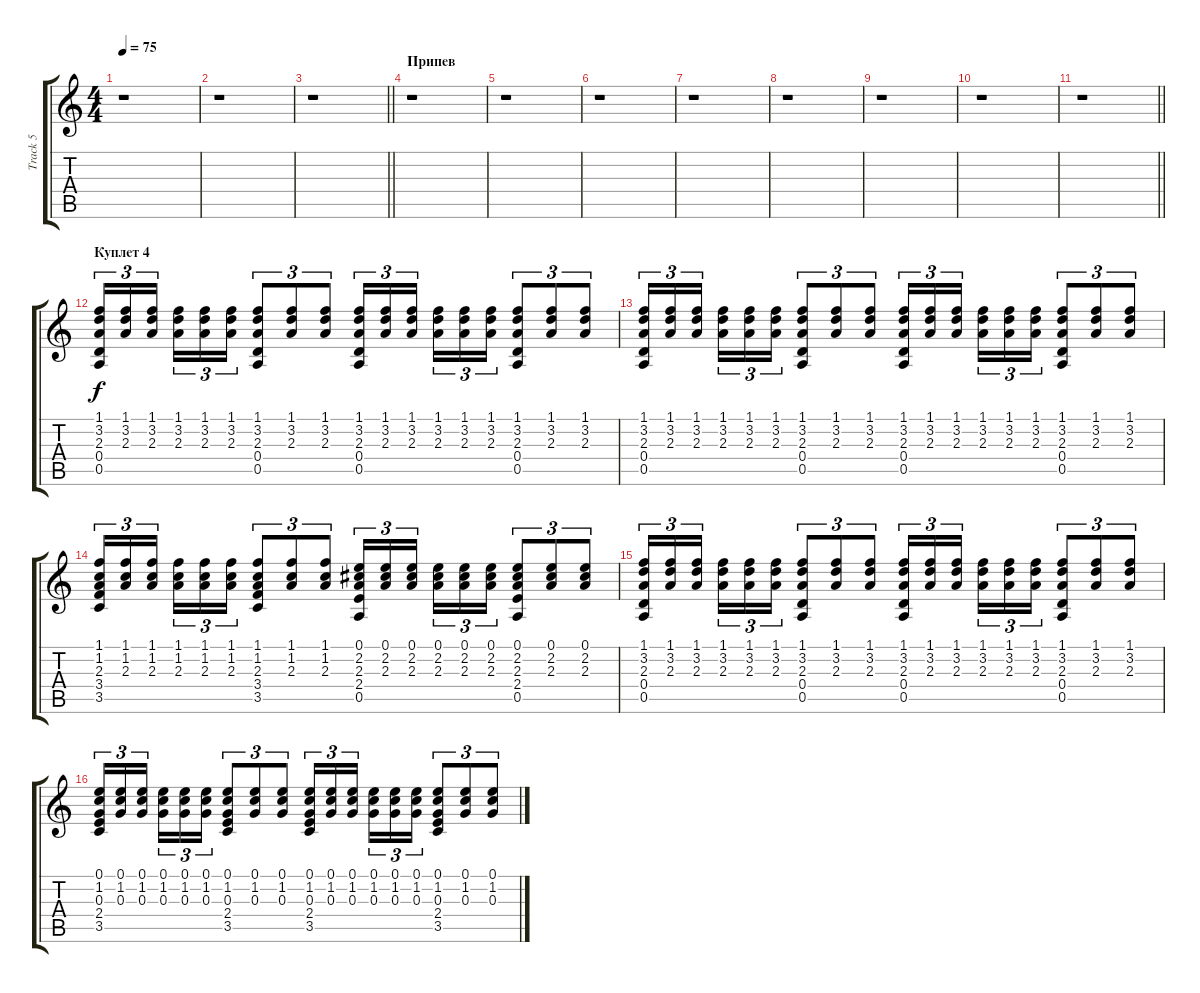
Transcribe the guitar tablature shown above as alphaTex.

\track ("Track 5" "Track 5") {mute instrument acousticguitarsteel}
\staff {score tabs}
\tuning (E4 B3 G3 D3 A2 E2) {hide}
\ts (4 4)
\tempo 75
\clef g2
\ks c
r.1{dy f} |
r.1 |
\barLineRight lightlight
r.1 |
\section ("" "Припев")
r.1 |
r.1 |
r.1 |
r.1 |
r.1 |
r.1 |
r.1 |
\barLineRight lightlight
r.1 |
\section ("" "Куплет 4")
(1.1 3.2 2.3 0.4 0.5).16{tu (3 2)} (1.1 3.2 2.3).16{tu (3 2)} (1.1 3.2 2.3).16{tu (3 2) beam splitsecondary} (1.1 3.2 2.3).16{tu (3 2)} (1.1 3.2 2.3).16{tu (3 2)} (1.1 3.2 2.3).16{tu (3 2)} (1.1 3.2 2.3 0.4 0.5).8{tu (3 2)} (1.1 3.2 2.3).8{tu (3 2)} (1.1 3.2 2.3).8{tu (3 2)} (1.1 3.2 2.3 0.4 0.5).16{tu (3 2)} (1.1 3.2 2.3).16{tu (3 2)} (1.1 3.2 2.3).16{tu (3 2) beam splitsecondary} (1.1 3.2 2.3).16{tu (3 2)} (1.1 3.2 2.3).16{tu (3 2)} (1.1 3.2 2.3).16{tu (3 2)} (1.1 3.2 2.3 0.4 0.5).8{tu (3 2)} (1.1 3.2 2.3).8{tu (3 2)} (1.1 3.2 2.3).8{tu (3 2)} |
(1.1 3.2 2.3 0.4 0.5).16{tu (3 2)} (1.1 3.2 2.3).16{tu (3 2)} (1.1 3.2 2.3).16{tu (3 2) beam splitsecondary} (1.1 3.2 2.3).16{tu (3 2)} (1.1 3.2 2.3).16{tu (3 2)} (1.1 3.2 2.3).16{tu (3 2)} (1.1 3.2 2.3 0.4 0.5).8{tu (3 2)} (1.1 3.2 2.3).8{tu (3 2)} (1.1 3.2 2.3).8{tu (3 2)} (1.1 3.2 2.3 0.4 0.5).16{tu (3 2)} (1.1 3.2 2.3).16{tu (3 2)} (1.1 3.2 2.3).16{tu (3 2) beam splitsecondary} (1.1 3.2 2.3).16{tu (3 2)} (1.1 3.2 2.3).16{tu (3 2)} (1.1 3.2 2.3).16{tu (3 2)} (1.1 3.2 2.3 0.4 0.5).8{tu (3 2)} (1.1 3.2 2.3).8{tu (3 2)} (1.1 3.2 2.3).8{tu (3 2)} |
(1.1 1.2 2.3 3.4 3.5).16{tu (3 2)} (1.1 1.2 2.3).16{tu (3 2)} (1.1 1.2 2.3).16{tu (3 2) beam splitsecondary} (1.1 1.2 2.3).16{tu (3 2)} (1.1 1.2 2.3).16{tu (3 2)} (1.1 1.2 2.3).16{tu (3 2)} (1.1 1.2 2.3 3.4 3.5).8{tu (3 2)} (1.1 1.2 2.3).8{tu (3 2)} (1.1 1.2 2.3).8{tu (3 2)} (0.1 2.2 2.3 2.4 0.5).16{tu (3 2)} (0.1 2.2 2.3).16{tu (3 2)} (0.1 2.2 2.3).16{tu (3 2) beam splitsecondary} (0.1 2.2 2.3).16{tu (3 2)} (0.1 2.2 2.3).16{tu (3 2)} (0.1 2.2 2.3).16{tu (3 2)} (0.1 2.2 2.3 2.4 0.5).8{tu (3 2)} (0.1 2.2 2.3).8{tu (3 2)} (0.1 2.2 2.3).8{tu (3 2)} |
(1.1 3.2 2.3 0.4 0.5).16{tu (3 2)} (1.1 3.2 2.3).16{tu (3 2)} (1.1 3.2 2.3).16{tu (3 2) beam splitsecondary} (1.1 3.2 2.3).16{tu (3 2)} (1.1 3.2 2.3).16{tu (3 2)} (1.1 3.2 2.3).16{tu (3 2)} (1.1 3.2 2.3 0.4 0.5).8{tu (3 2)} (1.1 3.2 2.3).8{tu (3 2)} (1.1 3.2 2.3).8{tu (3 2)} (1.1 3.2 2.3 0.4 0.5).16{tu (3 2)} (1.1 3.2 2.3).16{tu (3 2)} (1.1 3.2 2.3).16{tu (3 2) beam splitsecondary} (1.1 3.2 2.3).16{tu (3 2)} (1.1 3.2 2.3).16{tu (3 2)} (1.1 3.2 2.3).16{tu (3 2)} (1.1 3.2 2.3 0.4 0.5).8{tu (3 2)} (1.1 3.2 2.3).8{tu (3 2)} (1.1 3.2 2.3).8{tu (3 2)} |
(0.1 1.2 0.3 2.4 3.5).16{tu (3 2)} (0.1 1.2 0.3).16{tu (3 2)} (0.1 1.2 0.3).16{tu (3 2) beam splitsecondary} (0.1 1.2 0.3).16{tu (3 2)} (0.1 1.2 0.3).16{tu (3 2)} (0.1 1.2 0.3).16{tu (3 2)} (0.1 1.2 0.3 2.4 3.5).8{tu (3 2)} (0.1 1.2 0.3).8{tu (3 2)} (0.1 1.2 0.3).8{tu (3 2)} (0.1 1.2 0.3 2.4 3.5).16{tu (3 2)} (0.1 1.2 0.3).16{tu (3 2)} (0.1 1.2 0.3).16{tu (3 2) beam splitsecondary} (0.1 1.2 0.3).16{tu (3 2)} (0.1 1.2 0.3).16{tu (3 2)} (0.1 1.2 0.3).16{tu (3 2)} (0.1 1.2 0.3 2.4 3.5).8{tu (3 2)} (0.1 1.2 0.3).8{tu (3 2)} (0.1 1.2 0.3).8{tu (3 2)}
